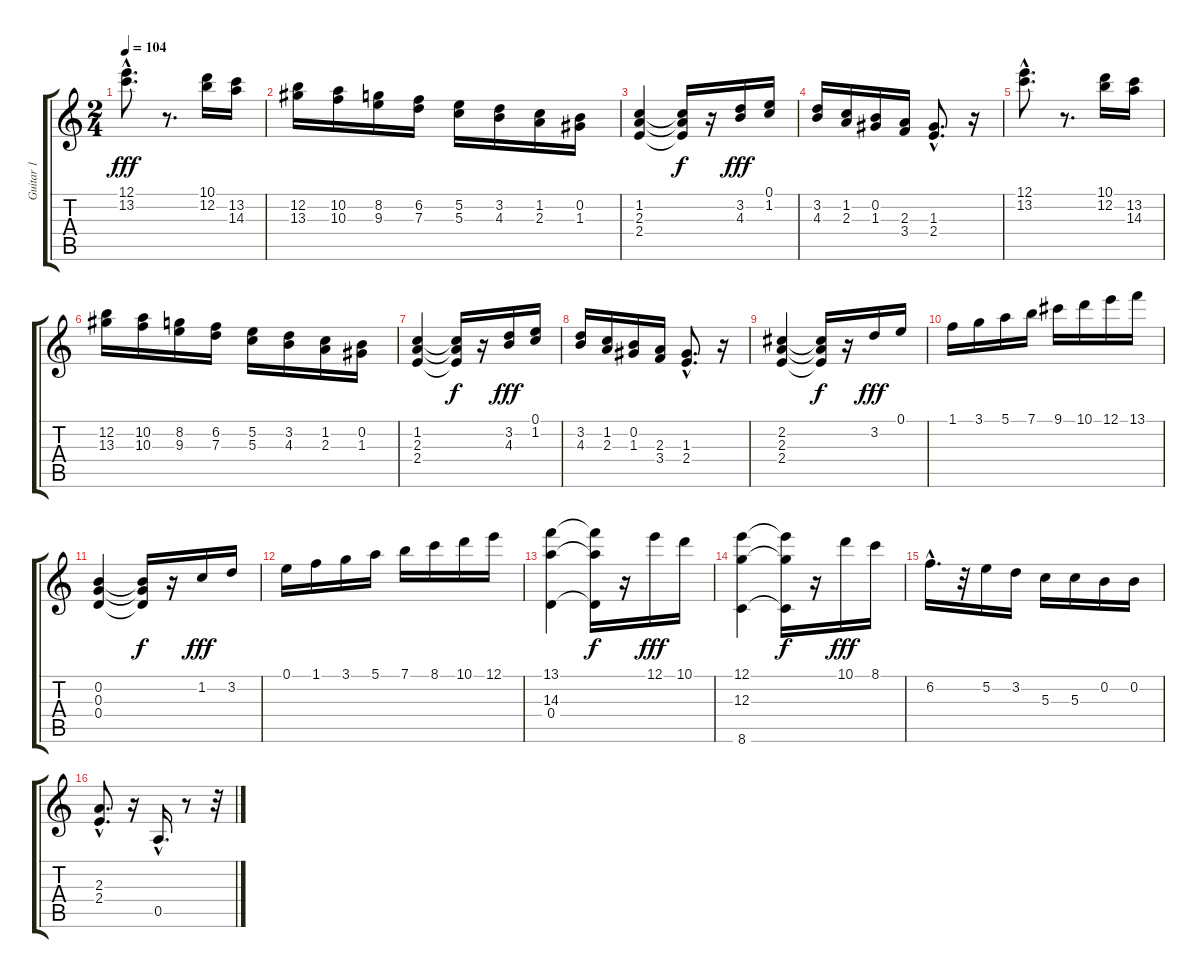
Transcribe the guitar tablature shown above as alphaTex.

\track ("Guitar 1" "Guitar 1") {instrument acousticguitarnylon}
\staff {score tabs}
\tuning (E4 B3 G3 D3 A2 E2) {hide}
\ts (2 4)
\tempo 104
\clef g2
\ks c
(12.1{hac} 13.2{hac}).8{d dy fff} r.8{d} (10.1 12.2).16 (13.2 14.3).16 |
(12.2 13.3).16 (10.2 10.3).16 (8.2 9.3).16 (6.2 7.3).16 (5.2 5.3).16 (3.2 4.3).16 (1.2 2.3).16 (0.2 1.3).16 |
(1.2 2.3 2.4).4 (1.2{t} 2.3{t} 2.4{t}).16{dy f} r.16 (3.2 4.3).16{dy fff} (0.1 1.2).16 |
(3.2 4.3).16 (1.2 2.3).16 (0.2 1.3).16 (2.3 3.4).16 (1.3{hac} 2.4{hac}).8{d} r.16 |
(12.1{hac} 13.2{hac}).8{d} r.8{d} (10.1 12.2).16 (13.2 14.3).16 |
(12.2 13.3).16 (10.2 10.3).16 (8.2 9.3).16 (6.2 7.3).16 (5.2 5.3).16 (3.2 4.3).16 (1.2 2.3).16 (0.2 1.3).16 |
(1.2 2.3 2.4).4 (1.2{t} 2.3{t} 2.4{t}).16{dy f} r.16 (3.2 4.3).16{dy fff} (0.1 1.2).16 |
(3.2 4.3).16 (1.2 2.3).16 (0.2 1.3).16 (2.3 3.4).16 (1.3{hac} 2.4{hac}).8{d} r.16 |
(2.2 2.3 2.4).4 (2.2{t} 2.3{t} 2.4{t}).16{dy f} r.16 3.2.16{dy fff} 0.1.16 |
1.1.16 3.1.16 5.1.16 7.1.16 9.1.16 10.1.16 12.1.16 13.1.16 |
(0.2 0.3 0.4).4 (0.2{t} 0.3{t} 0.4{t}).16{dy f} r.16 1.2.16{dy fff} 3.2.16 |
0.1.16 1.1.16 3.1.16 5.1.16 7.1.16 8.1.16 10.1.16 12.1.16 |
(13.1 14.3 0.4).4 (13.1{t} 14.3{t} 0.4{t}).16{dy f} r.16 12.1.16{dy fff} 10.1.16 |
(12.1 12.3 8.6).4 (12.1{t} 12.3{t} 8.6{t}).16{dy f} r.16 10.1.16{dy fff} 8.1.16 |
6.2{hac}.16{d} r.32 5.2.16 3.2.16 5.3.16 5.3.16 0.2.16 0.2.16 |
(2.3{hac} 2.4{hac}).8{d} r.16 0.5{hac}.16{d} r.8 r.32
